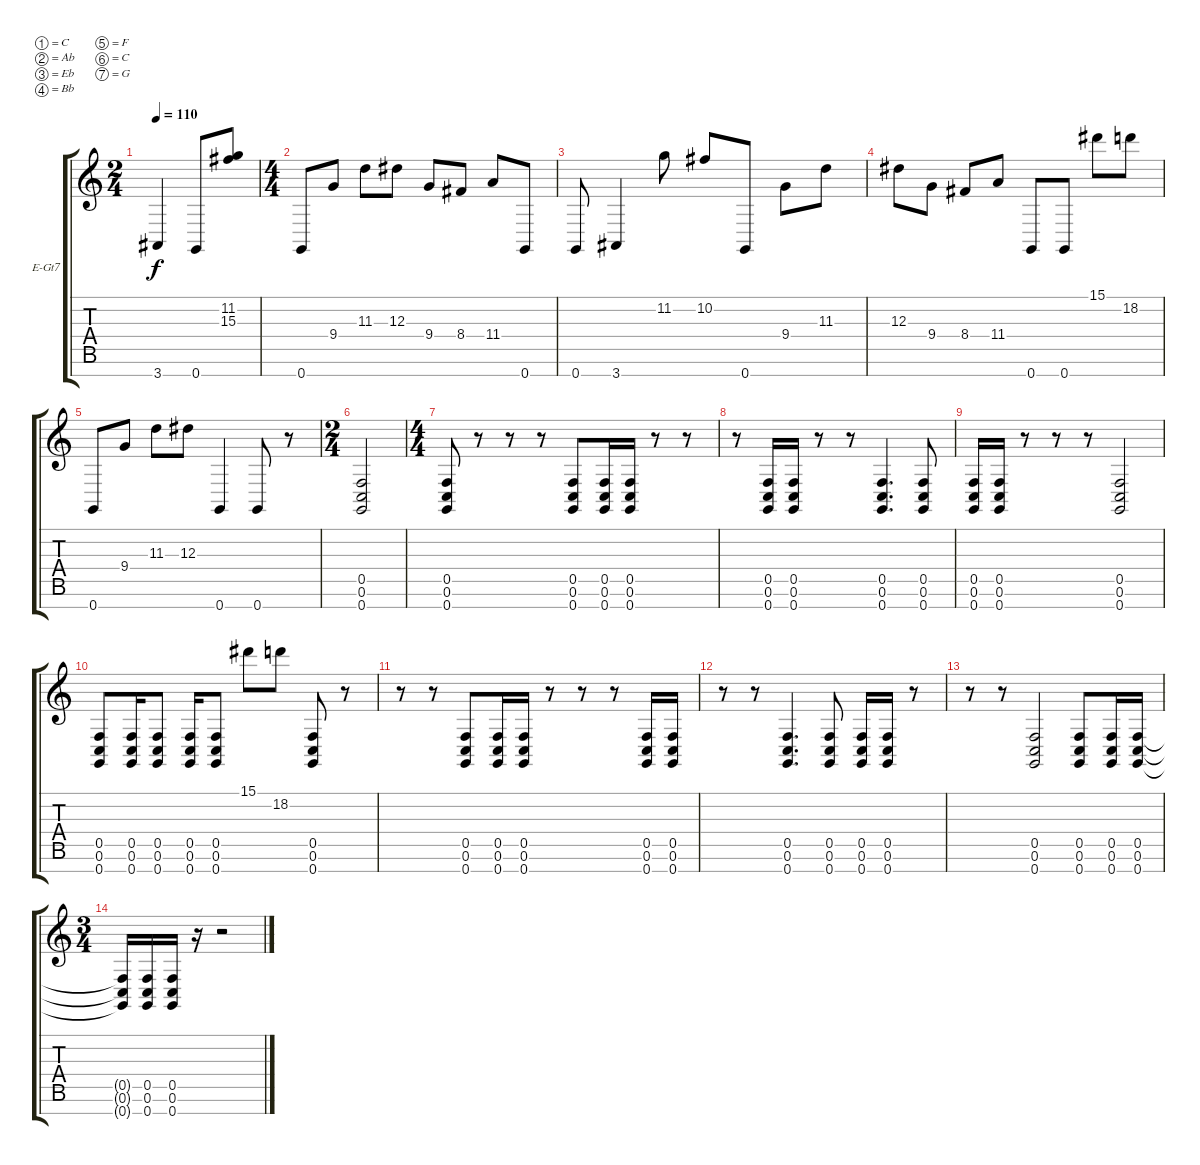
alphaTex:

\bracketExtendMode groupsimilarinstruments
\firstSystemTrackNameOrientation horizontal
\otherSystemsTrackNameOrientation horizontal
\track ("Distorted 2" "E-Gt7") {instrument overdrivenguitar}
\staff {score tabs}
\tuning (C4 Ab3 Eb3 Bb2 F2 C2 G1)
\ts (2 4)
\beaming (8 2 2 2 2)
\tempo 110
\clef g2
\ks c
3.7.4{dy f} 0.7.8 (11.2 15.3).8 |
\ts (4 4)
\beaming (8 2 2 2 2)
0.7.8 9.4.8 11.3.8 12.3.8 9.4.8 8.4.8 11.4.8 0.7.8 |
0.7.8 3.7.4 11.2.8 10.2.8 0.7.8 9.4.8 11.3.8 |
12.3.8 9.4.8 8.4.8 11.4.8 0.7.8 0.7.8 15.1.8 18.2.8 |
0.7.8 9.4.8 11.3.8 12.3.8 0.7.4 0.7.8 r.8 |
\ts (2 4)
\beaming (8 2 2 2 2)
(0.5 0.6 0.7).2 |
\ts (4 4)
\beaming (8 2 2 2 2)
(0.5 0.6 0.7).8 r.8 r.8 r.8 (0.5 0.6 0.7).8 (0.5 0.6 0.7).16 (0.5 0.6 0.7).16 r.8 r.8 |
r.8 (0.5 0.6 0.7).16 (0.5 0.6 0.7).16 r.8 r.8 (0.5 0.6 0.7).4{d} (0.5 0.6 0.7).8 |
(0.5 0.6 0.7).16 (0.5 0.6 0.7).16 r.8 r.8 r.8 (0.5 0.6 0.7).2 |
(0.5 0.6 0.7).8 (0.5 0.6 0.7).16 (0.5 0.6 0.7).8 (0.5 0.6 0.7).16 (0.5 0.6 0.7).8 15.1.8 18.2.8 (0.5 0.6 0.7).8 r.8 |
r.8 r.8 (0.5 0.6 0.7).8 (0.5 0.6 0.7).16 (0.5 0.6 0.7).16 r.8 r.8 r.8 (0.5 0.6 0.7).16 (0.5 0.6 0.7).16 |
r.8 r.8 (0.5 0.6 0.7).4{d} (0.5 0.6 0.7).8 (0.5 0.6 0.7).16 (0.5 0.6 0.7).16 r.8 |
r.8 r.8 (0.5 0.6 0.7).2 (0.5 0.6 0.7).8 (0.5 0.6 0.7).16 (0.5 0.6 0.7).16 |
\ts (3 4)
\beaming (8 2 2 2 2)
(0.5{t} 0.6{t} 0.7{t}).16 (0.5 0.6 0.7).16 (0.5 0.6 0.7).16 r.16 r.2
